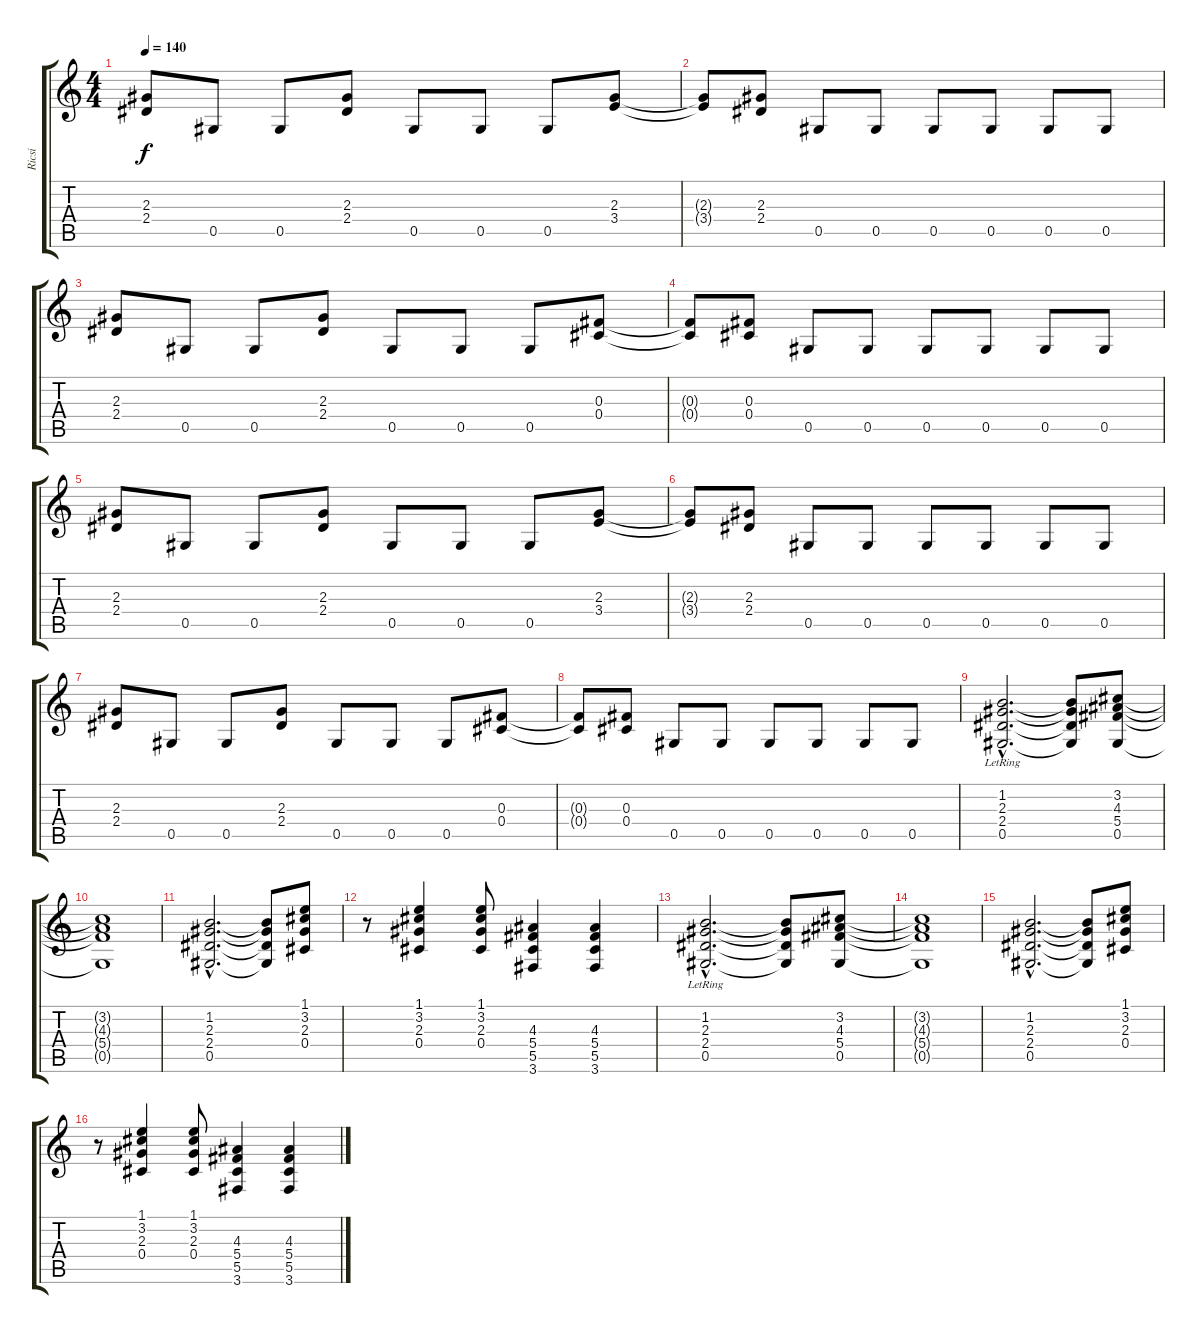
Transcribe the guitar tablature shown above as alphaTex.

\track ("Ricsi" "Ricsi") {instrument distortionguitar}
\staff {score tabs}
\tuning (Eb4 Bb3 Gb3 Db3 Ab2 Eb2) {hide}
\ts (4 4)
\tempo 140
\clef g2
\ks c
(2.3 2.4).8{dy f} 0.5.8 0.5.8 (2.3 2.4).8 0.5.8 0.5.8 0.5.8 (2.3 3.4).8 |
(2.3{t} 3.4{t}).8 (2.3 2.4).8 0.5.8 0.5.8 0.5.8 0.5.8 0.5.8 0.5.8 |
(2.3 2.4).8 0.5.8 0.5.8 (2.3 2.4).8 0.5.8 0.5.8 0.5.8 (0.3 0.4).8 |
(0.3{t} 0.4{t}).8 (0.3 0.4).8 0.5.8 0.5.8 0.5.8 0.5.8 0.5.8 0.5.8 |
(2.3 2.4).8 0.5.8 0.5.8 (2.3 2.4).8 0.5.8 0.5.8 0.5.8 (2.3 3.4).8 |
(2.3{t} 3.4{t}).8 (2.3 2.4).8 0.5.8 0.5.8 0.5.8 0.5.8 0.5.8 0.5.8 |
(2.3 2.4).8 0.5.8 0.5.8 (2.3 2.4).8 0.5.8 0.5.8 0.5.8 (0.3 0.4).8 |
(0.3{t} 0.4{t}).8 (0.3 0.4).8 0.5.8 0.5.8 0.5.8 0.5.8 0.5.8 0.5.8 |
(1.2{hac lr} 2.3{hac lr} 2.4{hac lr} 0.5{hac lr}).2{d instrument acousticguitarsteel} (1.2{t} 2.3{t} 2.4{t} 0.5{t}).8 (3.2 4.3 5.4 0.5).8 |
(3.2{t} 4.3{t} 5.4{t} 0.5{t}).1 |
(1.2{hac} 2.3{hac} 2.4{hac} 0.5{hac}).2{d} (1.2{t} 2.3{t} 2.4{t} 0.5{t}).8 (1.1 3.2 2.3 0.4).8 |
r.8 (1.1 3.2 2.3 0.4).4 (1.1 3.2 2.3 0.4).8 (4.3 5.4 5.5 3.6).4 (4.3 5.4 5.5 3.6).4 |
(1.2{hac lr} 2.3{hac lr} 2.4{hac lr} 0.5{hac lr}).2{d} (1.2{t} 2.3{t} 2.4{t} 0.5{t}).8 (3.2 4.3 5.4 0.5).8 |
(3.2{t} 4.3{t} 5.4{t} 0.5{t}).1 |
(1.2{hac} 2.3{hac} 2.4{hac} 0.5{hac}).2{d} (1.2{t} 2.3{t} 2.4{t} 0.5{t}).8 (1.1 3.2 2.3 0.4).8 |
r.8 (1.1 3.2 2.3 0.4).4 (1.1 3.2 2.3 0.4).8 (4.3 5.4 5.5 3.6).4 (4.3 5.4 5.5 3.6).4
